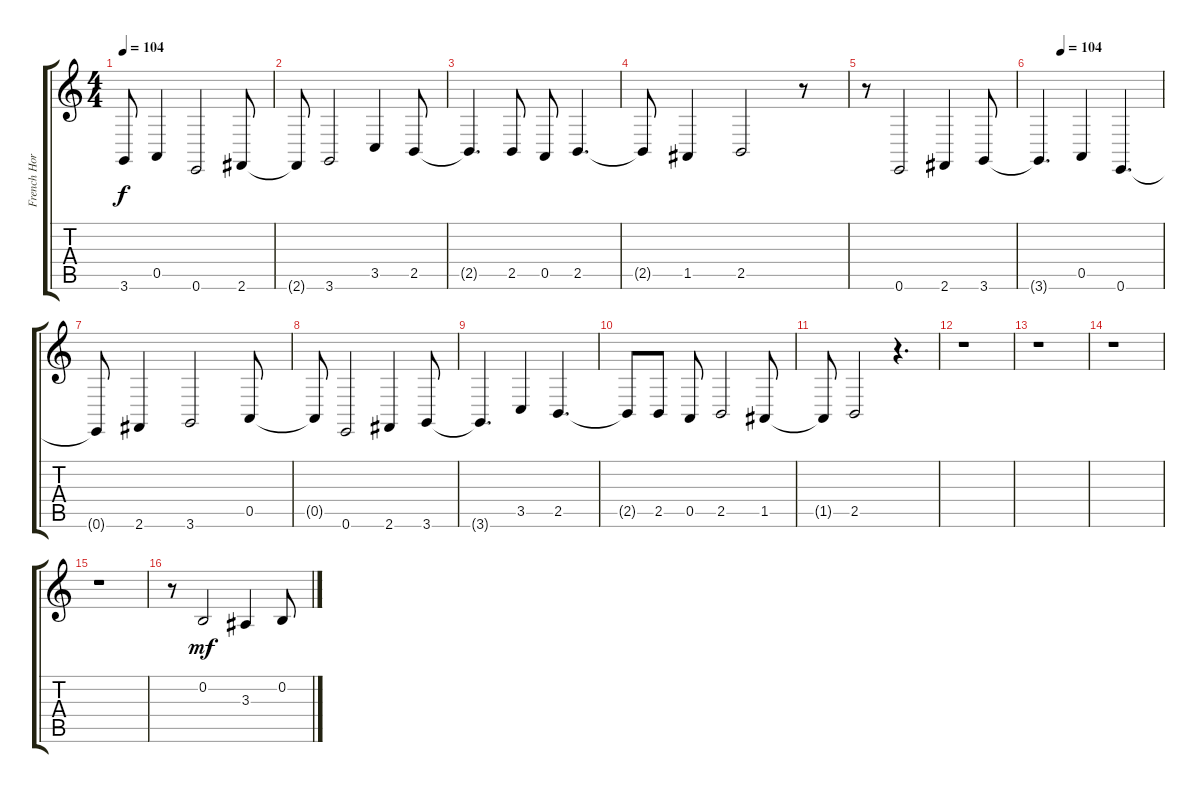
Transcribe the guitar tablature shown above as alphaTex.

\track ("French Horn" "French Hor") {instrument frenchhorn}
\staff {score tabs}
\tuning (E4 B3 G3 D3 A2 E2) {hide}
\ts (4 4)
\tempo 104
\clef g2
\ks c
3.6{t}.8{dy f} 0.5.4 0.6.2 2.6.8 |
2.6{t}.8 3.6.2 3.5.4 2.5.8 |
2.5{t}.4{d} 2.5.8 0.5.8 2.5.4{d} |
2.5{t}.8 1.5.4 2.5.2 r.8 |
r.8 0.6.2 2.6.4 3.6.8 |
\tempo (104 0.1875)
3.6{t}.4{d} 0.5.4 0.6.4{d} |
0.6{t}.8 2.6.4 3.6.2 0.5.8 |
0.5{t}.8 0.6.2 2.6.4 3.6.8 |
3.6{t}.4{d} 3.5.4 2.5.4{d} |
2.5{t}.8 2.5.8 0.5.8 2.5.2 1.5.8 |
1.5{t}.8 2.5.2 r.4{d} |
r.1 |
r.1 |
r.1 |
r.1 |
r.8 0.2.2{dy mf} 3.3.4 0.2.8
